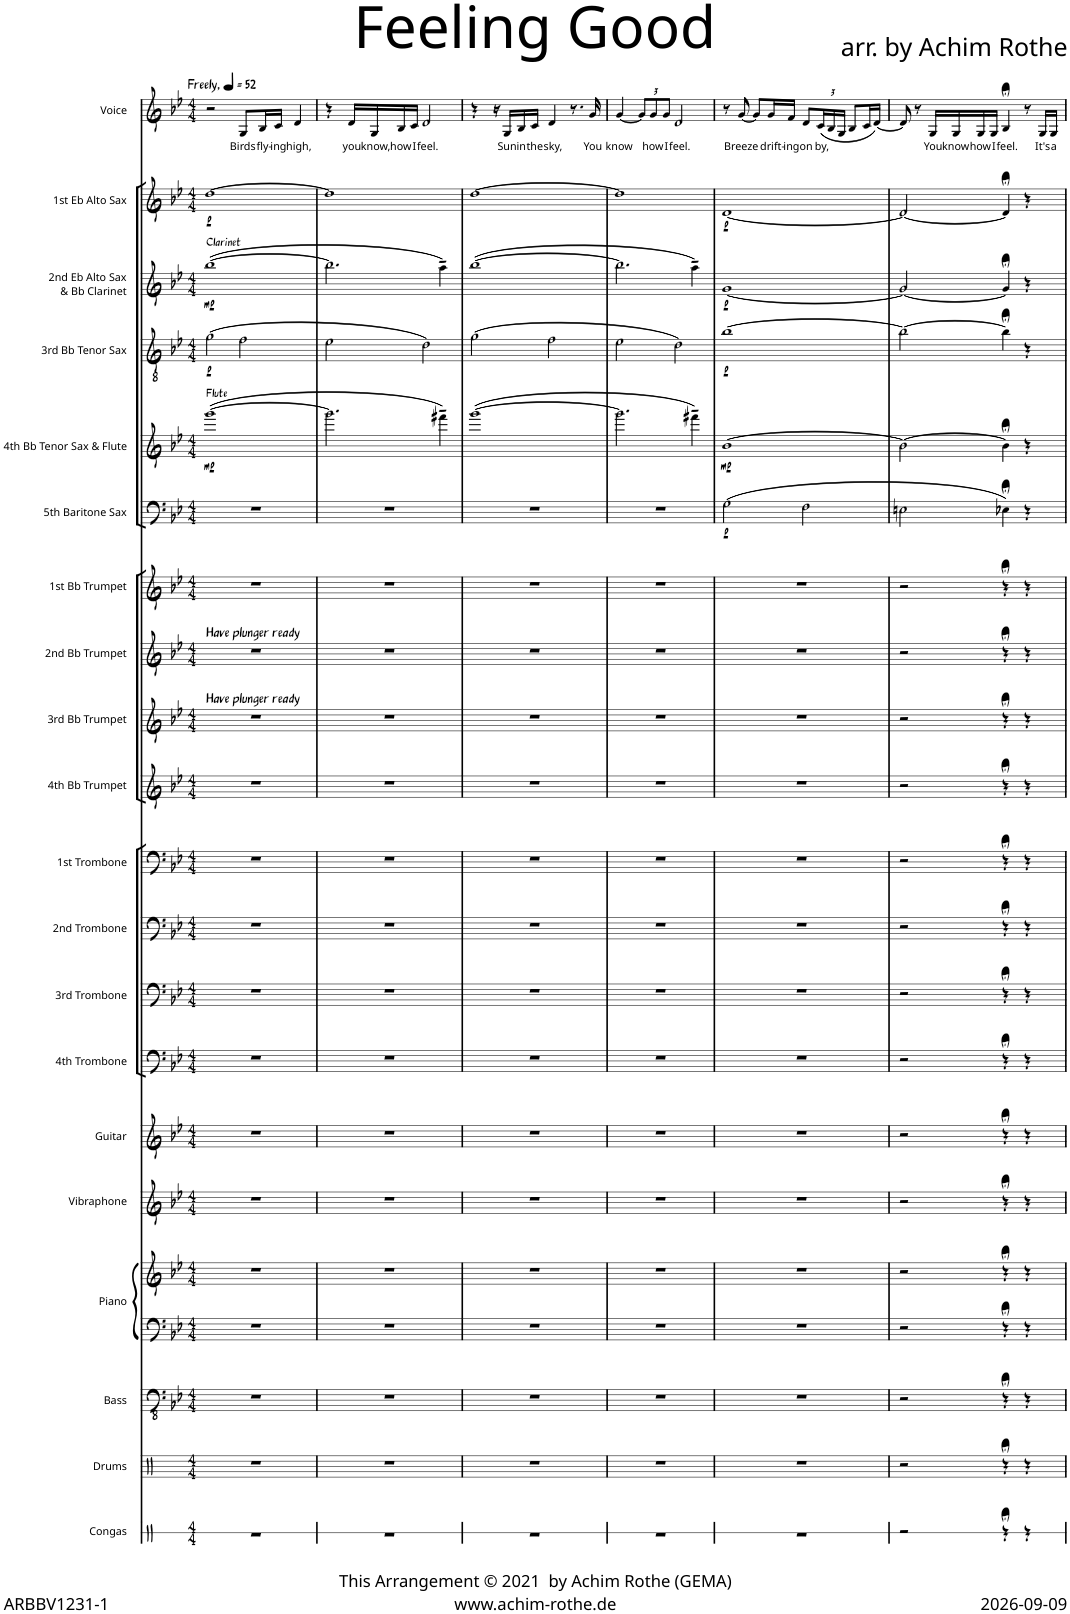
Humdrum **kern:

**kern	**kern	**kern	**kern	**kern	**kern	**kern	**kern	**kern	**kern	**kern	**kern	**kern	**kern	**kern	**kern	**dynam	**kern	**dynam	**kern	**dynam	**kern	**dynam	**kern	**dynam	**kern	**text
*part20	*part19	*part18	*part17	*part17	*part16	*part15	*part14	*part13	*part12	*part11	*part10	*part9	*part8	*part7	*part6	*part6	*part5	*part5	*part4	*part4	*part3	*part3	*part2	*part2	*part1	*part1
*staff21	*staff20	*staff19	*staff18	*staff17	*staff16	*staff15	*staff14	*staff13	*staff12	*staff11	*staff10	*staff9	*staff8	*staff7	*staff6	*staff6	*staff5	*staff5	*staff4	*staff4	*staff3	*staff3	*staff2	*staff2	*staff1	*staff1
*I"Congas	*I"Drums	*I"Bass	*I"Piano	*	*I"Vibraphone	*I"Guitar	*I"4th Trombone	*I"3rd Trombone	*I"2nd Trombone	*I"1st Trombone	*I"4th Bb Trumpet	*I"3rd Bb Trumpet	*I"2nd Bb Trumpet	*I"1st Bb Trumpet	*I"5th Baritone Sax	*	*I"4th Bb Tenor Sax, Bb Clarinet &amp; Flute	*	*I"3rd Bb Tenor Sax	*	*I"2nd Eb Alto Sax  &amp; Bb Clarinet	*	*I"1st Eb Alto Sax	*	*I"Voice	*
*I'Con.	*I'Drums	*I'Bass	*I'Pno.	*	*I'Vib.	*I'Git.	*I'4th Tbn.	*I'3rd Tbn.	*I'2nd Tbn.	*I'1st Tbn.	*I'4th Tpt.	*I'3rd Tpt.	*I'2nd Tpt.	*I'1st Tpt.	*I'5th Bari	*	*I'4th Tenor	*	*I'3rd Tenor	*	*I'2nd Alto	*	*I'1st Alto	*	*I'Voice	*
*stria1	*	*	*	*	*	*	*	*	*	*	*	*	*	*	*	*	*	*	*	*	*	*	*	*	*	*
*clefX	*clefX	*clefFv4	*clefF4	*clefG2	*clefG2	*clefG2	*clefF4	*clefF4	*clefF4	*clefF4	*clefG2	*clefG2	*clefG2	*clefG2	*clefF4	*	*clefG2	*	*clefGv2	*	*clefG2	*	*clefG2	*	*clefG2	*
*	*	*	*	*	*	*	*	*	*	*	*ITrd1c2	*ITrd1c2	*ITrd1c2	*ITrd1c2	*ITrd12c21	*	*ITrd8c14	*	*ITrd8c14	*	*ITrd5c9	*	*ITrd5c9	*	*	*
*k[]	*k[]	*k[b-e-]	*k[b-e-]	*k[b-e-]	*k[b-e-]	*k[b-e-]	*k[b-e-]	*k[b-e-]	*k[b-e-]	*k[b-e-]	*k[b-e-]	*k[b-e-]	*k[b-e-]	*k[b-e-]	*k[b-e-]	*	*k[b-e-]	*	*k[b-e-]	*	*k[b-e-]	*	*k[b-e-]	*	*k[b-e-]	*
*M4/4	*M4/4	*M4/4	*M4/4	*M4/4	*M4/4	*M4/4	*M4/4	*M4/4	*M4/4	*M4/4	*M4/4	*M4/4	*M4/4	*M4/4	*M4/4	*	*M4/4	*	*M4/4	*	*M4/4	*	*M4/4	*	*M4/4	*
*MM52	*MM52	*MM52	*MM52	*MM52	*MM52	*MM52	*MM52	*MM52	*MM52	*MM52	*MM52	*MM52	*MM52	*MM52	*MM52	*	*MM52	*	*MM52	*	*MM52	*	*MM52	*	*MM52	*
=1	=1	=1	=1	=1	=1	=1	=1	=1	=1	=1	=1	=1	=1	=1	=1	=1	=1	=1	=1	=1	=1	=1	=1	=1	=1	=1
!	!	!	!	!	!	!	!	!	!	!	!	!	!	!	!	!	!	!	!	!	!	!	!	!	!LO:TX:a:B:t=Freely,	!
!	!	!	!	!	!	!	!	!	!	!	!	!	!	!	!	!	!	!	!	!	!LO:TX:a:B:t=Clarinet	!	!	!	!	!
!	!	!	!	!	!	!	!	!	!	!	!	!	!	!	!	!	!LO:TX:a:B:t=Flute	!	!	!	!	!	!	!	!	!
!	!	!	!	!	!	!	!	!	!	!	!	!	!LO:TX:a:t=Have plunger ready	!	!	!	!	!	!	!	!	!	!	!	!	!
!	!	!	!	!	!	!	!	!	!	!	!	!LO:TX:a:t=Have plunger ready	!	!	!	!	!	!	!	!	!	!	!	!	!	!
!	!	!	!	!	!	!	!	!	!	!	!	!	!	!	!	!	!	!LO:DY:b	!	!LO:DY:b	!	!LO:DY:b	!	!LO:DY:b	!	!
1r	1r	1r	1r	1r	1r	1r	1r	1r	1r	1r	1r	1r	1r	1r	1r	.	([1ggg	mp	(2g\	p	([1bb-	mp	[1dd	p	2r	.
!	!	!	!	!	!	!	!	!	!	!	!	!	!	!	!	!	!	!	!	!	!	!	!	!	!	!LO:LY:b
.	.	.	.	.	.	.	.	.	.	.	.	.	.	.	.	.	.	.	2f\	.	.	.	.	.	8G/L	Birds
!	!	!	!	!	!	!	!	!	!	!	!	!	!	!	!	!	!	!	!	!	!	!	!	!	!	!LO:LY:b
.	.	.	.	.	.	.	.	.	.	.	.	.	.	.	.	.	.	.	.	.	.	.	.	.	16B-/L	fly-
!	!	!	!	!	!	!	!	!	!	!	!	!	!	!	!	!	!	!	!	!	!	!	!	!	!	!LO:LY:b
.	.	.	.	.	.	.	.	.	.	.	.	.	.	.	.	.	.	.	.	.	.	.	.	.	16c/JJ	-ing
!	!	!	!	!	!	!	!	!	!	!	!	!	!	!	!	!	!	!	!	!	!	!	!	!	!	!LO:LY:b
.	.	.	.	.	.	.	.	.	.	.	.	.	.	.	.	.	.	.	.	.	.	.	.	.	4d/	high,
=2	=2	=2	=2	=2	=2	=2	=2	=2	=2	=2	=2	=2	=2	=2	=2	=2	=2	=2	=2	=2	=2	=2	=2	=2	=2	=2
1r	1r	1r	1r	1r	1r	1r	1r	1r	1r	1r	1r	1r	1r	1r	1r	.	2.ggg\]	.	2e-\	.	2.bb-\]	.	1dd]	.	4r	.
!	!	!	!	!	!	!	!	!	!	!	!	!	!	!	!	!	!	!	!	!	!	!	!	!	!	!LO:LY:b
.	.	.	.	.	.	.	.	.	.	.	.	.	.	.	.	.	.	.	.	.	.	.	.	.	16d/LL	you
!	!	!	!	!	!	!	!	!	!	!	!	!	!	!	!	!	!	!	!	!	!	!	!	!	!	!LO:LY:b
.	.	.	.	.	.	.	.	.	.	.	.	.	.	.	.	.	.	.	.	.	.	.	.	.	16G/	know,
!	!	!	!	!	!	!	!	!	!	!	!	!	!	!	!	!	!	!	!	!	!	!	!	!	!	!LO:LY:b
.	.	.	.	.	.	.	.	.	.	.	.	.	.	.	.	.	.	.	.	.	.	.	.	.	16B-/	how
!	!	!	!	!	!	!	!	!	!	!	!	!	!	!	!	!	!	!	!	!	!	!	!	!	!	!LO:LY:b
.	.	.	.	.	.	.	.	.	.	.	.	.	.	.	.	.	.	.	.	.	.	.	.	.	16c/JJ	I
!	!	!	!	!	!	!	!	!	!	!	!	!	!	!	!	!	!	!	!	!	!	!	!	!	!	!LO:LY:b
.	.	.	.	.	.	.	.	.	.	.	.	.	.	.	.	.	.	.	2d\)	.	.	.	.	.	2d/	feel.
.	.	.	.	.	.	.	.	.	.	.	.	.	.	.	.	.	4fff#X~>\)	.	.	.	4aa~>\)	.	.	.	.	.
=3	=3	=3	=3	=3	=3	=3	=3	=3	=3	=3	=3	=3	=3	=3	=3	=3	=3	=3	=3	=3	=3	=3	=3	=3	=3	=3
1r	1r	1r	1r	1r	1r	1r	1r	1r	1r	1r	1r	1r	1r	1r	1r	.	([1ggg	.	(2g\	.	([1bb-	.	[1dd	.	4r	.
.	.	.	.	.	.	.	.	.	.	.	.	.	.	.	.	.	.	.	.	.	.	.	.	.	16r	.
!	!	!	!	!	!	!	!	!	!	!	!	!	!	!	!	!	!	!	!	!	!	!	!	!	!	!LO:LY:b
.	.	.	.	.	.	.	.	.	.	.	.	.	.	.	.	.	.	.	.	.	.	.	.	.	16G/LL	Sun
!	!	!	!	!	!	!	!	!	!	!	!	!	!	!	!	!	!	!	!	!	!	!	!	!	!	!LO:LY:b
.	.	.	.	.	.	.	.	.	.	.	.	.	.	.	.	.	.	.	.	.	.	.	.	.	16B-/	in
!	!	!	!	!	!	!	!	!	!	!	!	!	!	!	!	!	!	!	!	!	!	!	!	!	!	!LO:LY:b
.	.	.	.	.	.	.	.	.	.	.	.	.	.	.	.	.	.	.	.	.	.	.	.	.	16c/JJ	the
!	!	!	!	!	!	!	!	!	!	!	!	!	!	!	!	!	!	!	!	!	!	!	!	!	!	!LO:LY:b
.	.	.	.	.	.	.	.	.	.	.	.	.	.	.	.	.	.	.	2f\	.	.	.	.	.	4d/	sky,
.	.	.	.	.	.	.	.	.	.	.	.	.	.	.	.	.	.	.	.	.	.	.	.	.	8.r	.
!	!	!	!	!	!	!	!	!	!	!	!	!	!	!	!	!	!	!	!	!	!	!	!	!	!	!LO:LY:b
.	.	.	.	.	.	.	.	.	.	.	.	.	.	.	.	.	.	.	.	.	.	.	.	.	16g/	You
=4	=4	=4	=4	=4	=4	=4	=4	=4	=4	=4	=4	=4	=4	=4	=4	=4	=4	=4	=4	=4	=4	=4	=4	=4	=4	=4
!	!	!	!	!	!	!	!	!	!	!	!	!	!	!	!	!	!	!	!	!	!	!	!	!	!	!LO:LY:b
1r	1r	1r	1r	1r	1r	1r	1r	1r	1r	1r	1r	1r	1r	1r	1r	.	2.ggg\]	.	2e-\	.	2.bb-\]	.	1dd]	.	[4g/	know
*	*	*	*	*	*	*	*	*	*	*	*	*	*	*	*	*	*	*	*	*	*	*	*	*	*Xbrackettup	*
.	.	.	.	.	.	.	.	.	.	.	.	.	.	.	.	.	.	.	.	.	.	.	.	.	12g/L]	.
!	!	!	!	!	!	!	!	!	!	!	!	!	!	!	!	!	!	!	!	!	!	!	!	!	!	!LO:LY:b
.	.	.	.	.	.	.	.	.	.	.	.	.	.	.	.	.	.	.	.	.	.	.	.	.	12g/	how
!	!	!	!	!	!	!	!	!	!	!	!	!	!	!	!	!	!	!	!	!	!	!	!	!	!	!LO:LY:b
.	.	.	.	.	.	.	.	.	.	.	.	.	.	.	.	.	.	.	.	.	.	.	.	.	12g/J	I
!	!	!	!	!	!	!	!	!	!	!	!	!	!	!	!	!	!	!	!	!	!	!	!	!	!	!LO:LY:b
.	.	.	.	.	.	.	.	.	.	.	.	.	.	.	.	.	.	.	2d\)	.	.	.	.	.	2d/	feel.
.	.	.	.	.	.	.	.	.	.	.	.	.	.	.	.	.	4fff#X~>\)	.	.	.	4aa~>\)	.	.	.	.	.
=5	=5	=5	=5	=5	=5	=5	=5	=5	=5	=5	=5	=5	=5	=5	=5	=5	=5	=5	=5	=5	=5	=5	=5	=5	=5	=5
!	!	!	!	!	!	!	!	!	!	!	!	!	!	!	!	!LO:DY:b	!	!LO:DY:b	!	!LO:DY:b	!	!LO:DY:b	!	!LO:DY:b	!	!
1r	1r	1r	1r	1r	1r	1r	1r	1r	1r	1r	1r	1r	1r	1r	(2G\	p	[1b-	mp	[1b-	p	[1g	p	[1d	p	8r	.
!	!	!	!	!	!	!	!	!	!	!	!	!	!	!	!	!	!	!	!	!	!	!	!	!	!	!LO:LY:b
.	.	.	.	.	.	.	.	.	.	.	.	.	.	.	.	.	.	.	.	.	.	.	.	.	[8g/	Breeze
.	.	.	.	.	.	.	.	.	.	.	.	.	.	.	.	.	.	.	.	.	.	.	.	.	8g/L]	.
!	!	!	!	!	!	!	!	!	!	!	!	!	!	!	!	!	!	!	!	!	!	!	!	!	!	!LO:LY:b
.	.	.	.	.	.	.	.	.	.	.	.	.	.	.	.	.	.	.	.	.	.	.	.	.	16g/L	drift-
!	!	!	!	!	!	!	!	!	!	!	!	!	!	!	!	!	!	!	!	!	!	!	!	!	!	!LO:LY:b
.	.	.	.	.	.	.	.	.	.	.	.	.	.	.	.	.	.	.	.	.	.	.	.	.	16f/JJ	-ing
!	!	!	!	!	!	!	!	!	!	!	!	!	!	!	!	!	!	!	!	!	!	!	!	!	!	!LO:LY:b
.	.	.	.	.	.	.	.	.	.	.	.	.	.	.	2F\	.	.	.	.	.	.	.	.	.	8d/L	on
!	!	!	!	!	!	!	!	!	!	!	!	!	!	!	!	!	!	!	!	!	!	!	!	!	!	!LO:LY:b
.	.	.	.	.	.	.	.	.	.	.	.	.	.	.	.	.	.	.	.	.	.	.	.	.	(24c/L	by,
.	.	.	.	.	.	.	.	.	.	.	.	.	.	.	.	.	.	.	.	.	.	.	.	.	24B-/	.
.	.	.	.	.	.	.	.	.	.	.	.	.	.	.	.	.	.	.	.	.	.	.	.	.	24G/JJ	.
.	.	.	.	.	.	.	.	.	.	.	.	.	.	.	.	.	.	.	.	.	.	.	.	.	8B-/L	.
.	.	.	.	.	.	.	.	.	.	.	.	.	.	.	.	.	.	.	.	.	.	.	.	.	16c/L	.
.	.	.	.	.	.	.	.	.	.	.	.	.	.	.	.	.	.	.	.	.	.	.	.	.	[16d/JJ)	.
=6	=6	=6	=6	=6	=6	=6	=6	=6	=6	=6	=6	=6	=6	=6	=6	=6	=6	=6	=6	=6	=6	=6	=6	=6	=6	=6
2r	2r	2r	2r	2r	2r	2r	2r	2r	2r	2r	2r	2r	2r	2r	2En\	.	2b-\_	.	2b-\_	.	2g/_	.	2d/_	.	8d/]	.
.	.	.	.	.	.	.	.	.	.	.	.	.	.	.	.	.	.	.	.	.	.	.	.	.	8r	.
!	!	!	!	!	!	!	!	!	!	!	!	!	!	!	!	!	!	!	!	!	!	!	!	!	!	!LO:LY:b
.	.	.	.	.	.	.	.	.	.	.	.	.	.	.	.	.	.	.	.	.	.	.	.	.	16G/LL	You
!	!	!	!	!	!	!	!	!	!	!	!	!	!	!	!	!	!	!	!	!	!	!	!	!	!	!LO:LY:b
.	.	.	.	.	.	.	.	.	.	.	.	.	.	.	.	.	.	.	.	.	.	.	.	.	16G/	know
!	!	!	!	!	!	!	!	!	!	!	!	!	!	!	!	!	!	!	!	!	!	!	!	!	!	!LO:LY:b
.	.	.	.	.	.	.	.	.	.	.	.	.	.	.	.	.	.	.	.	.	.	.	.	.	16G/	how
!	!	!	!	!	!	!	!	!	!	!	!	!	!	!	!	!	!	!	!	!	!	!	!	!	!	!LO:LY:b
.	.	.	.	.	.	.	.	.	.	.	.	.	.	.	.	.	.	.	.	.	.	.	.	.	16G/JJ	I
!	!	!	!	!	!	!	!	!	!	!	!	!	!	!	!	!	!	!	!	!	!	!	!	!	!	!LO:LY:b
4r;<	4r;<	4r;<	4r;<	4r;<	4r;<	4r;<	4r;<	4r;<	4r;<	4r;<	4r;<	4r;<	4r;<	4r;<	4E-X;<\)	.	4b-;<\]	.	4b-;<\]	.	4g;</]	.	4d;</]	.	4B-;</	feel.
4r	4r	4r	4r	4r	4r	4r	4r	4r	4r	4r	4r	4r	4r	4r	4r	.	4r	.	4r	.	4r	.	4r	.	8r	.
!	!	!	!	!	!	!	!	!	!	!	!	!	!	!	!	!	!	!	!	!	!	!	!	!	!	!LO:LY:b
.	.	.	.	.	.	.	.	.	.	.	.	.	.	.	.	.	.	.	.	.	.	.	.	.	16G/LL	It's
!	!	!	!	!	!	!	!	!	!	!	!	!	!	!	!	!	!	!	!	!	!	!	!	!	!	!LO:LY:b
.	.	.	.	.	.	.	.	.	.	.	.	.	.	.	.	.	.	.	.	.	.	.	.	.	16G/JJ	a
=	=	=	=	=	=	=	=	=	=	=	=	=	=	=	=	=	=	=	=	=	=	=	=	=	=	=
*-	*-	*-	*-	*-	*-	*-	*-	*-	*-	*-	*-	*-	*-	*-	*-	*-	*-	*-	*-	*-	*-	*-	*-	*-	*-	*-
